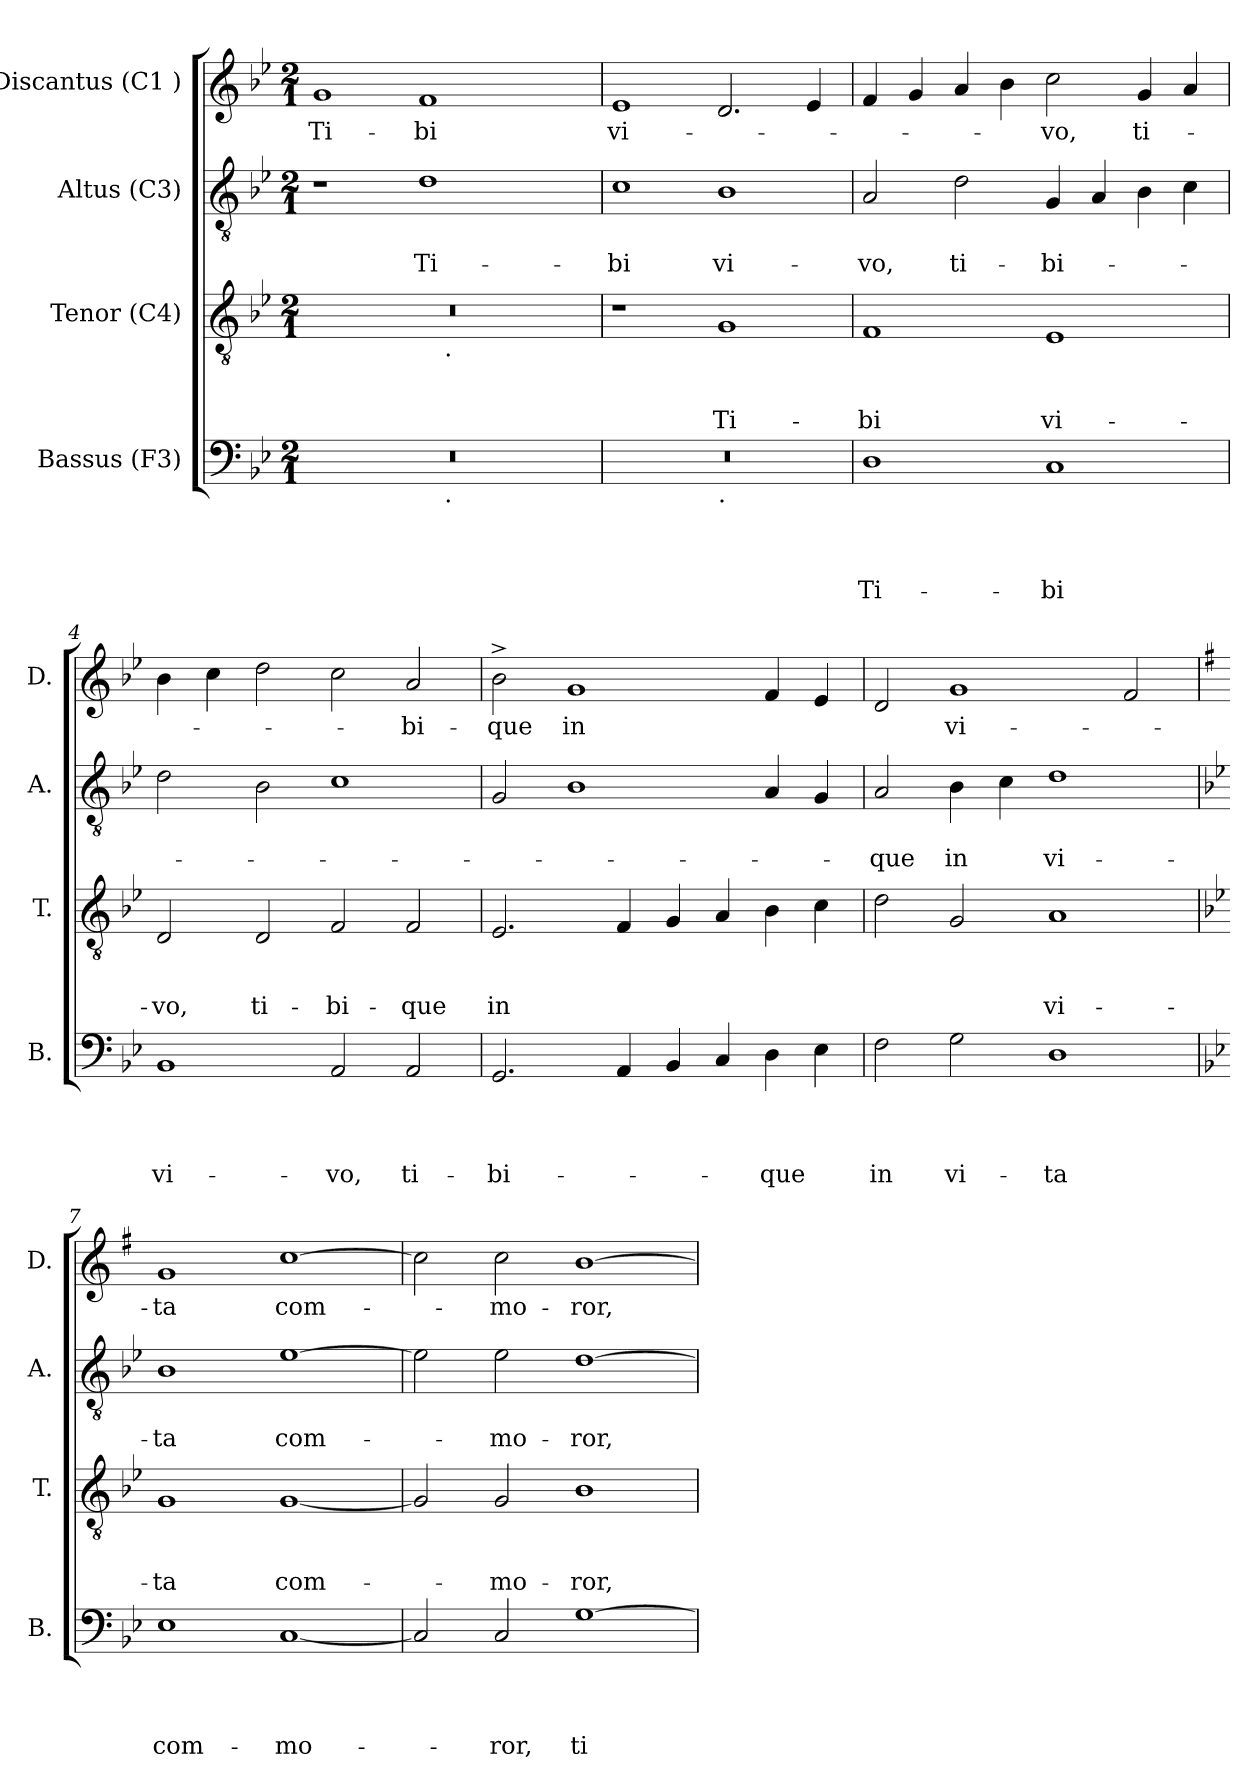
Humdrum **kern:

**kern	**text	**text	**text	**text	**kern	**text	**text	**text	**kern	**text	**text	**kern	**text
*part4	*part4	*part4	*part4	*part4	*part3	*part3	*part3	*part3	*part2	*part2	*part2	*part1	*part1
*staff4	*staff4	*staff4	*staff4	*staff4	*staff3	*staff3	*staff3	*staff3	*staff2	*staff2	*staff2	*staff1	*staff1
*I"Bassus (F3)	*	*	*	*	*I"Tenor (C4)	*	*	*	*I"Altus (C3)	*	*	*I"Discantus (C1 )	*
*I'B.	*	*	*	*	*I'T.	*	*	*	*I'A.	*	*	*I'D.	*
*clefF4	*	*	*	*	*clefGv2	*	*	*	*clefGv2	*	*	*clefG2	*
*k[b-e-]	*	*	*	*	*k[b-e-]	*	*	*	*k[b-e-]	*	*	*k[b-e-]	*
*B-:	*	*	*	*	*B-:	*	*	*	*B-:	*	*	*B-:	*
*M2/1	*	*	*	*	*M2/1	*	*	*	*M2/1	*	*	*M2/1	*
=1	=1	=1	=1	=1	=1	=1	=1	=1	=1	=1	=1	=1	=1
!	!	!	!	!	!	!	!	!	!	!	!	!	!LO:LY:b
*^	*	*	*	*	*^	*	*	*	*	*	*	*	*
0r	1ryy	.	.	.	.	0r	1ryy	.	.	.	1r	.	.	1g	Ti-
!	!	!	!	!	!	!	!	!	!	!	!	!	!LO:LY:b	!	!LO:LY:b
.	16.ryy	.	.	.	.	.	16.ryy	.	.	.	1d	.	Ti-	1f	-bi
!	!	!	!	!	!	!	!LO:TX:b:t=.	!	!	!	!	!	!	!	!
!	!LO:TX:b:t=.	!	!	!	!	!	!	!	!	!	!	!	!	!	!
.	2ryy	.	.	.	.	.	2ryy	.	.	.	.	.	.	.	.
.	4ryy	.	.	.	.	.	4ryy	.	.	.	.	.	.	.	.
.	8ryy	.	.	.	.	.	8ryy	.	.	.	.	.	.	.	.
.	32ryy	.	.	.	.	.	32ryy	.	.	.	.	.	.	.	.
=2	=2	=2	=2	=2	=2	=2	=2	=2	=2	=2	=2	=2	=2	=2	=2
!	!	!	!	!	!	!	!	!	!	!	!	!	!LO:LY:b	!	!LO:LY:b
*	*	*	*	*	*	*v	*v	*	*	*	*	*	*	*	*
0r	1ryy	.	.	.	.	1r	.	.	.	1c	.	-bi	1e-	vi-
!	!LO:TX:b:t=.	!	!	!	!	!	!	!	!	!	!	!	!	!
!	!	!	!	!	!	!	!	!	!LO:LY:b	!	!	!LO:LY:b	!	!
.	1ryy	.	.	.	.	1G	.	.	Ti-	1B-	.	vi-	2.d/	.
.	.	.	.	.	.	.	.	.	.	.	.	.	4e-/	.
=3	=3	=3	=3	=3	=3	=3	=3	=3	=3	=3	=3	=3	=3	=3
!	!	!	!	!	!LO:LY:b	!	!	!	!LO:LY:b	!	!	!LO:LY:b	!	!
*v	*v	*	*	*	*	*	*	*	*	*	*	*	*	*
1D	.	.	.	Ti-	1F	.	.	-bi	2A/	.	-vo,	4f/	.
.	.	.	.	.	.	.	.	.	.	.	.	4g/	.
!	!	!	!	!	!	!	!	!	!	!	!LO:LY:b	!	!
.	.	.	.	.	.	.	.	.	2d\	.	ti-	4a/	.
.	.	.	.	.	.	.	.	.	.	.	.	4b-\	.
!	!	!	!	!LO:LY:b	!	!	!	!LO:LY:b	!	!	!LO:LY:b	!	!LO:LY:b
1C	.	.	.	-bi	1E-	.	.	vi-	4G/	.	-bi-	2cc\	-vo,
.	.	.	.	.	.	.	.	.	4A/	.	.	.	.
!	!	!	!	!	!	!	!	!	!	!	!	!	!LO:LY:b
.	.	.	.	.	.	.	.	.	4B-\	.	.	4g/	ti-
.	.	.	.	.	.	.	.	.	4c\	.	.	4a/	.
=4	=4	=4	=4	=4	=4	=4	=4	=4	=4	=4	=4	=4	=4
!	!	!	!	!LO:LY:b	!	!	!	!LO:LY:b	!	!	!	!	!
1BB-	.	.	.	vi-	2D/	.	.	-vo,	2d\	.	.	4b-\	.
.	.	.	.	.	.	.	.	.	.	.	.	4cc\	.
!	!	!	!	!	!	!	!	!LO:LY:b	!	!	!	!	!
.	.	.	.	.	2D/	.	.	ti-	2B-\	.	.	2dd\	.
!	!	!	!	!LO:LY:b	!	!	!	!LO:LY:b	!	!	!	!	!
2AA/	.	.	.	-vo,	2F/	.	.	-bi-	1c	.	.	2cc\	.
!	!	!	!	!LO:LY:b	!	!	!	!LO:LY:b	!	!	!	!	!LO:LY:b
2AA/	.	.	.	ti-	2F/	.	.	-que	.	.	.	2a/	-bi-
!!LO:LB:g=z
=5	=5	=5	=5	=5	=5	=5	=5	=5	=5	=5	=5	=5	=5
!	!	!	!	!LO:LY:b	!	!	!	!LO:LY:b	!	!	!	!	!LO:LY:b
2.GG/	.	.	.	-bi-	2.E-/	.	.	in	2G/	.	.	2b-^>\	-que
!	!	!	!	!	!	!	!	!	!	!	!	!	!LO:LY:b
.	.	.	.	.	.	.	.	.	1B-	.	.	1g	in
4AA/	.	.	.	.	4F/	.	.	.	.	.	.	.	.
4BB-/	.	.	.	.	4G/	.	.	.	.	.	.	.	.
4C/	.	.	.	.	4A/	.	.	.	.	.	.	.	.
!	!	!	!	!LO:LY:b	!	!	!	!	!	!	!	!	!
4D\	.	.	.	-que	4B-\	.	.	.	4A/	.	.	4f/	.
4E-\	.	.	.	.	4c\	.	.	.	4G/	.	.	4e-/	.
=6	=6	=6	=6	=6	=6	=6	=6	=6	=6	=6	=6	=6	=6
!	!	!	!	!LO:LY:b	!	!	!	!	!	!	!LO:LY:b	!	!
2F\	.	.	.	in	2d\	.	.	.	2A/	.	-que	2d/	.
!	!	!	!	!LO:LY:b	!	!	!	!	!	!	!LO:LY:b	!	!LO:LY:b
2G\	.	.	.	vi-	2G/	.	.	.	4B-\	.	in	1g	vi-
.	.	.	.	.	.	.	.	.	4c\	.	.	.	.
!	!	!	!	!LO:LY:b	!	!	!	!LO:LY:b	!	!	!LO:LY:b	!	!
1D	.	.	.	-ta	1A	.	.	vi-	1d	.	vi-	.	.
.	.	.	.	.	.	.	.	.	.	.	.	2f/	.
=7	=7	=7	=7	=7	=7	=7	=7	=7	=7	=7	=7	=7	=7
*	*	*	*	*	*	*	*	*	*	*	*	*k[f#]	*
*	*	*	*	*	*	*	*	*	*	*	*	*G:	*
!	!	!	!	!LO:LY:b	!	!	!	!LO:LY:b	!	!	!LO:LY:b	!	!LO:LY:b
1E-	.	.	.	com-	1G	.	.	-ta	1B-	.	-ta	1g	-ta
!	!	!	!	!LO:LY:b	!	!	!	!LO:LY:b	!	!	!LO:LY:b	!	!LO:LY:b
[<1C	.	.	.	-mo-	[<1G	.	.	com-	[>1e-	.	com-	[>1cc	com-
=8	=8	=8	=8	=8	=8	=8	=8	=8	=8	=8	=8	=8	=8
2C/]	.	.	.	.	2G/]	.	.	.	2e-\]	.	.	2cc\]	.
!	!	!	!	!LO:LY:b	!	!	!	!LO:LY:b	!	!	!LO:LY:b	!	!LO:LY:b
2C/	.	.	.	-ror,	2G/	.	.	-mo-	2e-\	.	-mo-	2cc\	-mo-
!	!	!	!	!LO:LY:b	!	!	!	!LO:LY:b	!	!	!LO:LY:b	!	!LO:LY:b
[>1G	.	.	.	ti-	1B-	.	.	-ror,	[>1d	.	-ror,	[>1b	-ror,
=	=	=	=	=	=	=	=	=	=	=	=	=	=
*-	*-	*-	*-	*-	*-	*-	*-	*-	*-	*-	*-	*-	*-
